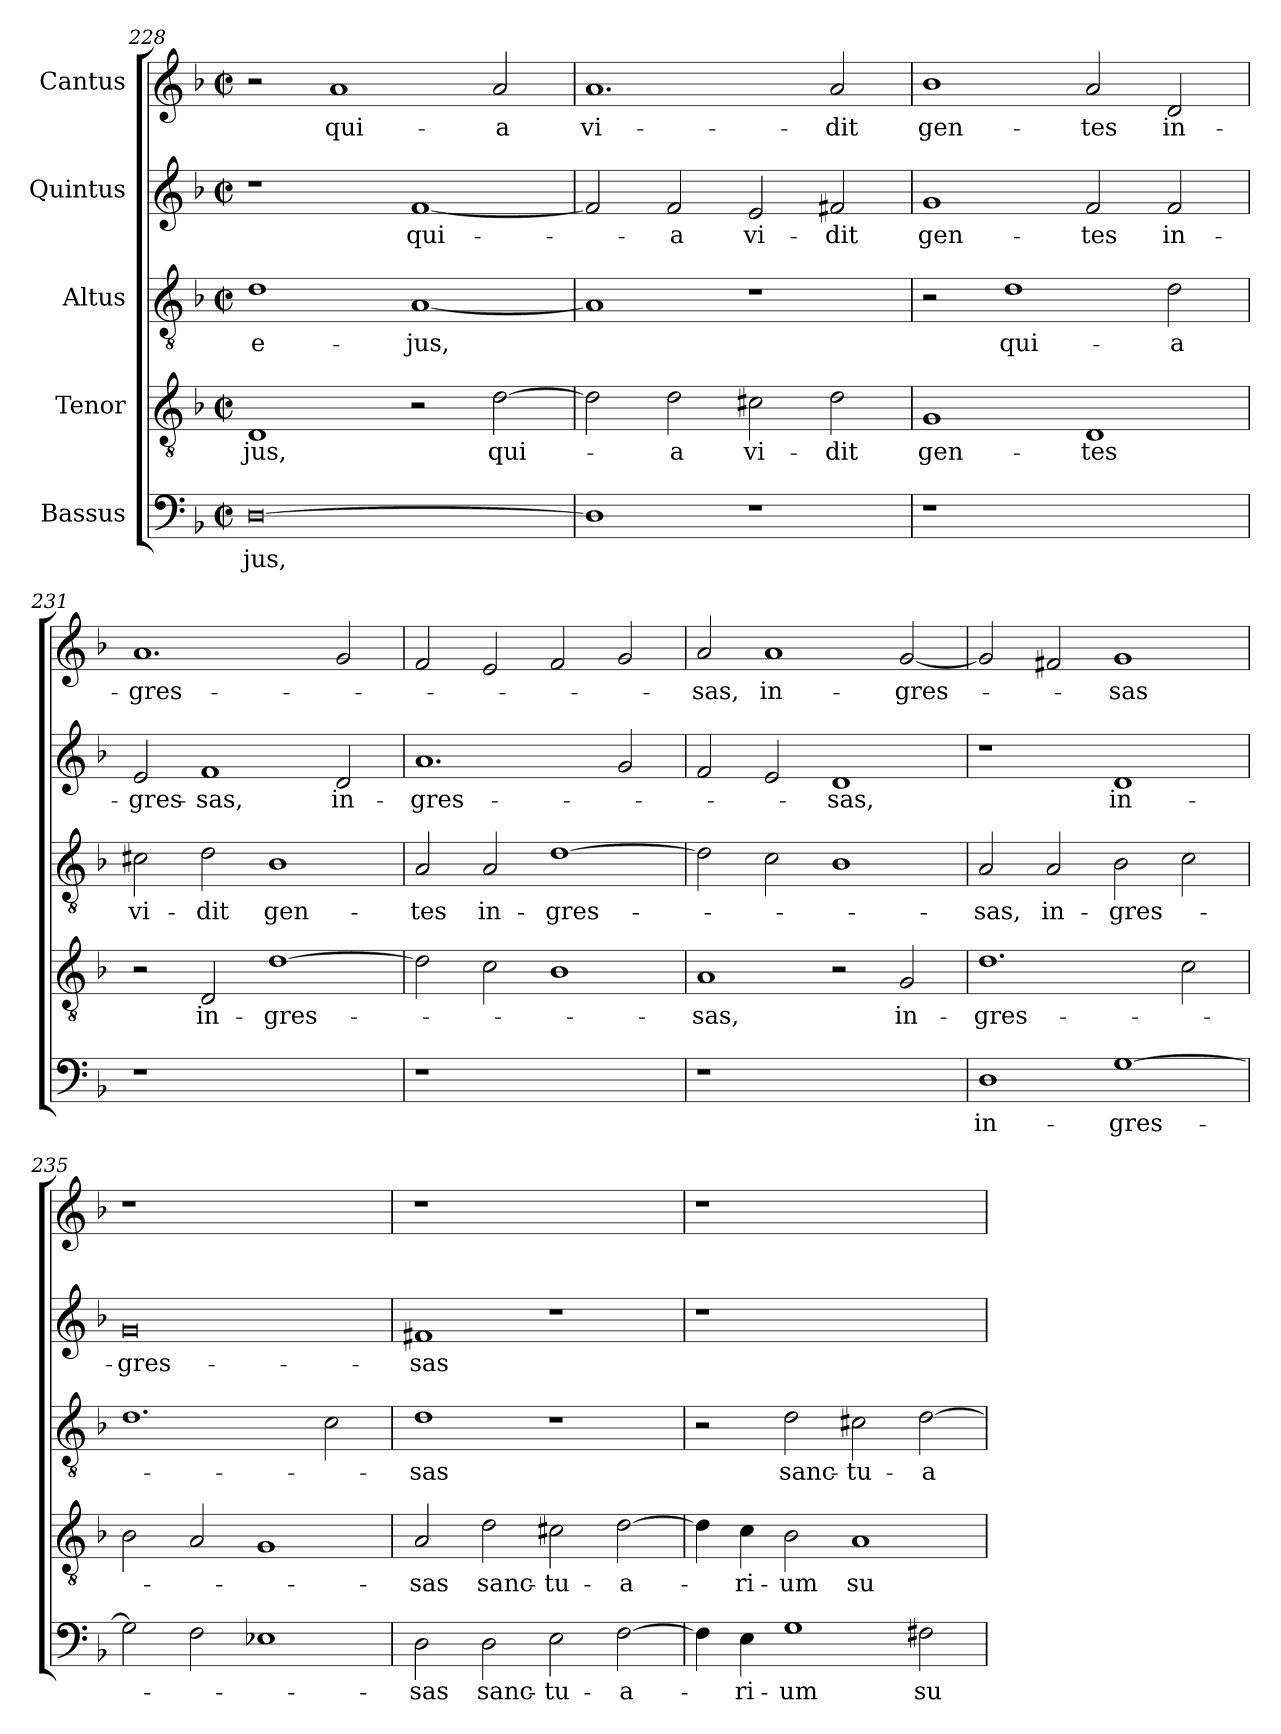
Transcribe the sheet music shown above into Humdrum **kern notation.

**kern	**text	**kern	**text	**kern	**text	**kern	**text	**kern	**text
*part5	*part5	*part4	*part4	*part3	*part3	*part2	*part2	*part1	*part1
*staff5	*staff5	*staff4	*staff4	*staff3	*staff3	*staff2	*staff2	*staff1	*staff1
*I"Bassus	*	*I"Tenor	*	*I"Altus	*	*I"Quintus	*	*I"Cantus	*
*clefF4	*	*clefGv2	*	*clefGv2	*	*clefG2	*	*clefG2	*
*k[b-]	*	*k[b-]	*	*k[b-]	*	*k[b-]	*	*k[b-]	*
*F:	*	*F:	*	*F:	*	*F:	*	*F:	*
*M2/2	*	*M2/2	*	*M2/2	*	*M2/2	*	*M2/2	*
*met(c|)	*	*met(c|)	*	*met(c|)	*	*met(c|)	*	*met(c|)	*
=228	=228	=228	=228	=228	=228	=228	=228	=228	=228
!	!LO:LY:b	!	!LO:LY:b	!	!LO:LY:b	!	!	!	!
[0D	-jus,	1D	-jus,	1d	e-	1r	.	2r	.
!	!	!	!	!	!	!	!	!	!LO:LY:b
.	.	.	.	.	.	.	.	1a	qui-
!	!	!	!	!	!LO:LY:b	!	!LO:LY:b	!	!
.	.	2r	.	[1A	-jus,	[1f	qui-	.	.
!	!	!	!LO:LY:b	!	!	!	!	!	!LO:LY:b
.	.	[2d\	qui-	.	.	.	.	2a/	-a
=229	=229	=229	=229	=229	=229	=229	=229	=229	=229
!	!	!	!	!	!	!	!	!	!LO:LY:b
1D]	.	2d\]	.	1A]	.	2f/]	.	1.a	vi-
!	!	!	!LO:LY:b	!	!	!	!LO:LY:b	!	!
.	.	2d\	-a	.	.	2f/	-a	.	.
!	!	!	!LO:LY:b	!	!	!	!LO:LY:b	!	!
1r	.	2c#X\	vi-	1r	.	2e/	vi-	.	.
!	!	!	!LO:LY:b	!	!	!	!LO:LY:b	!	!LO:LY:b
.	.	2d\	-dit	.	.	2f#X/	-dit	2a/	-dit
=230	=230	=230	=230	=230	=230	=230	=230	=230	=230
!	!	!	!LO:LY:b	!	!	!	!LO:LY:b	!	!LO:LY:b
1r	.	1G	gen-	2r	.	1g	gen-	1b-	gen-
!	!	!	!	!	!LO:LY:b	!	!	!	!
.	.	.	.	1d	qui-	.	.	.	.
!	!	!	!LO:LY:b	!	!	!	!LO:LY:b	!	!LO:LY:b
1ryy	.	1D	-tes	.	.	2f/	-tes	2a/	-tes
!	!	!	!	!	!LO:LY:b	!	!LO:LY:b	!	!LO:LY:b
.	.	.	.	2d\	-a	2f/	in-	2d/	in-
!!LO:LB:g=z
=231	=231	=231	=231	=231	=231	=231	=231	=231	=231
!	!	!	!	!	!LO:LY:b	!	!LO:LY:b	!	!LO:LY:b
1r	.	2r	.	2c#X\	vi-	2e/	-gres-	1.a	-gres-
!	!	!	!LO:LY:b	!	!LO:LY:b	!	!LO:LY:b	!	!
.	.	2D/	in-	2d\	-dit	1f	-sas,	.	.
!	!	!	!LO:LY:b	!	!LO:LY:b	!	!	!	!
1ryy	.	[1d	-gres-	1B-	gen-	.	.	.	.
!	!	!	!	!	!	!	!LO:LY:b	!	!
.	.	.	.	.	.	2d/	in-	2g/	.
=232	=232	=232	=232	=232	=232	=232	=232	=232	=232
!	!	!	!	!	!LO:LY:b	!	!LO:LY:b	!	!
1r	.	2d\]	.	2A/	-tes	1.a	-gres-	2f/	.
!	!	!	!	!	!LO:LY:b	!	!	!	!
.	.	2c\	.	2A/	in-	.	.	2e/	.
!	!	!	!	!	!LO:LY:b	!	!	!	!
1ryy	.	1B-	.	[1d	-gres-	.	.	2f/	.
.	.	.	.	.	.	2g/	.	2g/	.
=233	=233	=233	=233	=233	=233	=233	=233	=233	=233
!	!	!	!LO:LY:b	!	!	!	!	!	!LO:LY:b
1r	.	1A	-sas,	2d\]	.	2f/	.	2a/	-sas,
!	!	!	!	!	!	!	!	!	!LO:LY:b
.	.	.	.	2c\	.	2e/	.	1a	in-
!	!	!	!	!	!	!	!LO:LY:b	!	!
1ryy	.	2r	.	1B-	.	1d	-sas,	.	.
!	!	!	!LO:LY:b	!	!	!	!	!	!LO:LY:b
.	.	2G/	in-	.	.	.	.	[2g/	-gres-
=234	=234	=234	=234	=234	=234	=234	=234	=234	=234
!	!LO:LY:b	!	!LO:LY:b	!	!LO:LY:b	!	!	!	!
1D	in-	1.d	-gres-	2A/	-sas,	1r	.	2g/]	.
!	!	!	!	!	!LO:LY:b	!	!	!	!
.	.	.	.	2A/	in-	.	.	2f#X/	.
!	!LO:LY:b	!	!	!	!LO:LY:b	!	!LO:LY:b	!	!LO:LY:b
[1G	-gres-	.	.	2B-\	-gres-	1d	in-	1g	-sas
.	.	2c\	.	2c\	.	.	.	.	.
=235	=235	=235	=235	=235	=235	=235	=235	=235	=235
!	!	!	!	!	!	!	!LO:LY:b	!	!
2G\]	.	2B-\	.	1.d	.	0g	-gres-	1r	.
2F\	.	2A/	.	.	.	.	.	.	.
1E-X	.	1G	.	.	.	.	.	1ryy	.
.	.	.	.	2c\	.	.	.	.	.
=236	=236	=236	=236	=236	=236	=236	=236	=236	=236
!	!LO:LY:b	!	!LO:LY:b	!	!LO:LY:b	!	!LO:LY:b	!	!
2D\	-sas	2A/	-sas	1d	-sas	1f#X	-sas	1r	.
!	!LO:LY:b	!	!LO:LY:b	!	!	!	!	!	!
2D\	sanc-	2d\	sanc-	.	.	.	.	.	.
!	!LO:LY:b	!	!LO:LY:b	!	!	!	!	!	!
2E\	-tu-	2c#X\	-tu-	1r	.	1r	.	1ryy	.
!	!LO:LY:b	!	!LO:LY:b	!	!	!	!	!	!
[2F\	-a-	[2d\	-a-	.	.	.	.	.	.
=237	=237	=237	=237	=237	=237	=237	=237	=237	=237
4F\]	.	4d\]	.	2r	.	1r	.	1r	.
!	!LO:LY:b	!	!LO:LY:b	!	!	!	!	!	!
4E\	-ri-	4c\	-ri-	.	.	.	.	.	.
!	!LO:LY:b	!	!LO:LY:b	!	!LO:LY:b	!	!	!	!
1G	-um	2B-\	-um	2d\	sanc-	.	.	.	.
!	!	!	!LO:LY:b	!	!LO:LY:b	!	!	!	!
.	.	1A	su-	2c#X\	-tu-	1ryy	.	1ryy	.
!	!LO:LY:b	!	!	!	!LO:LY:b	!	!	!	!
2F#X\	su-	.	.	[2d\	-a-	.	.	.	.
=	=	=	=	=	=	=	=	=	=
*-	*-	*-	*-	*-	*-	*-	*-	*-	*-
